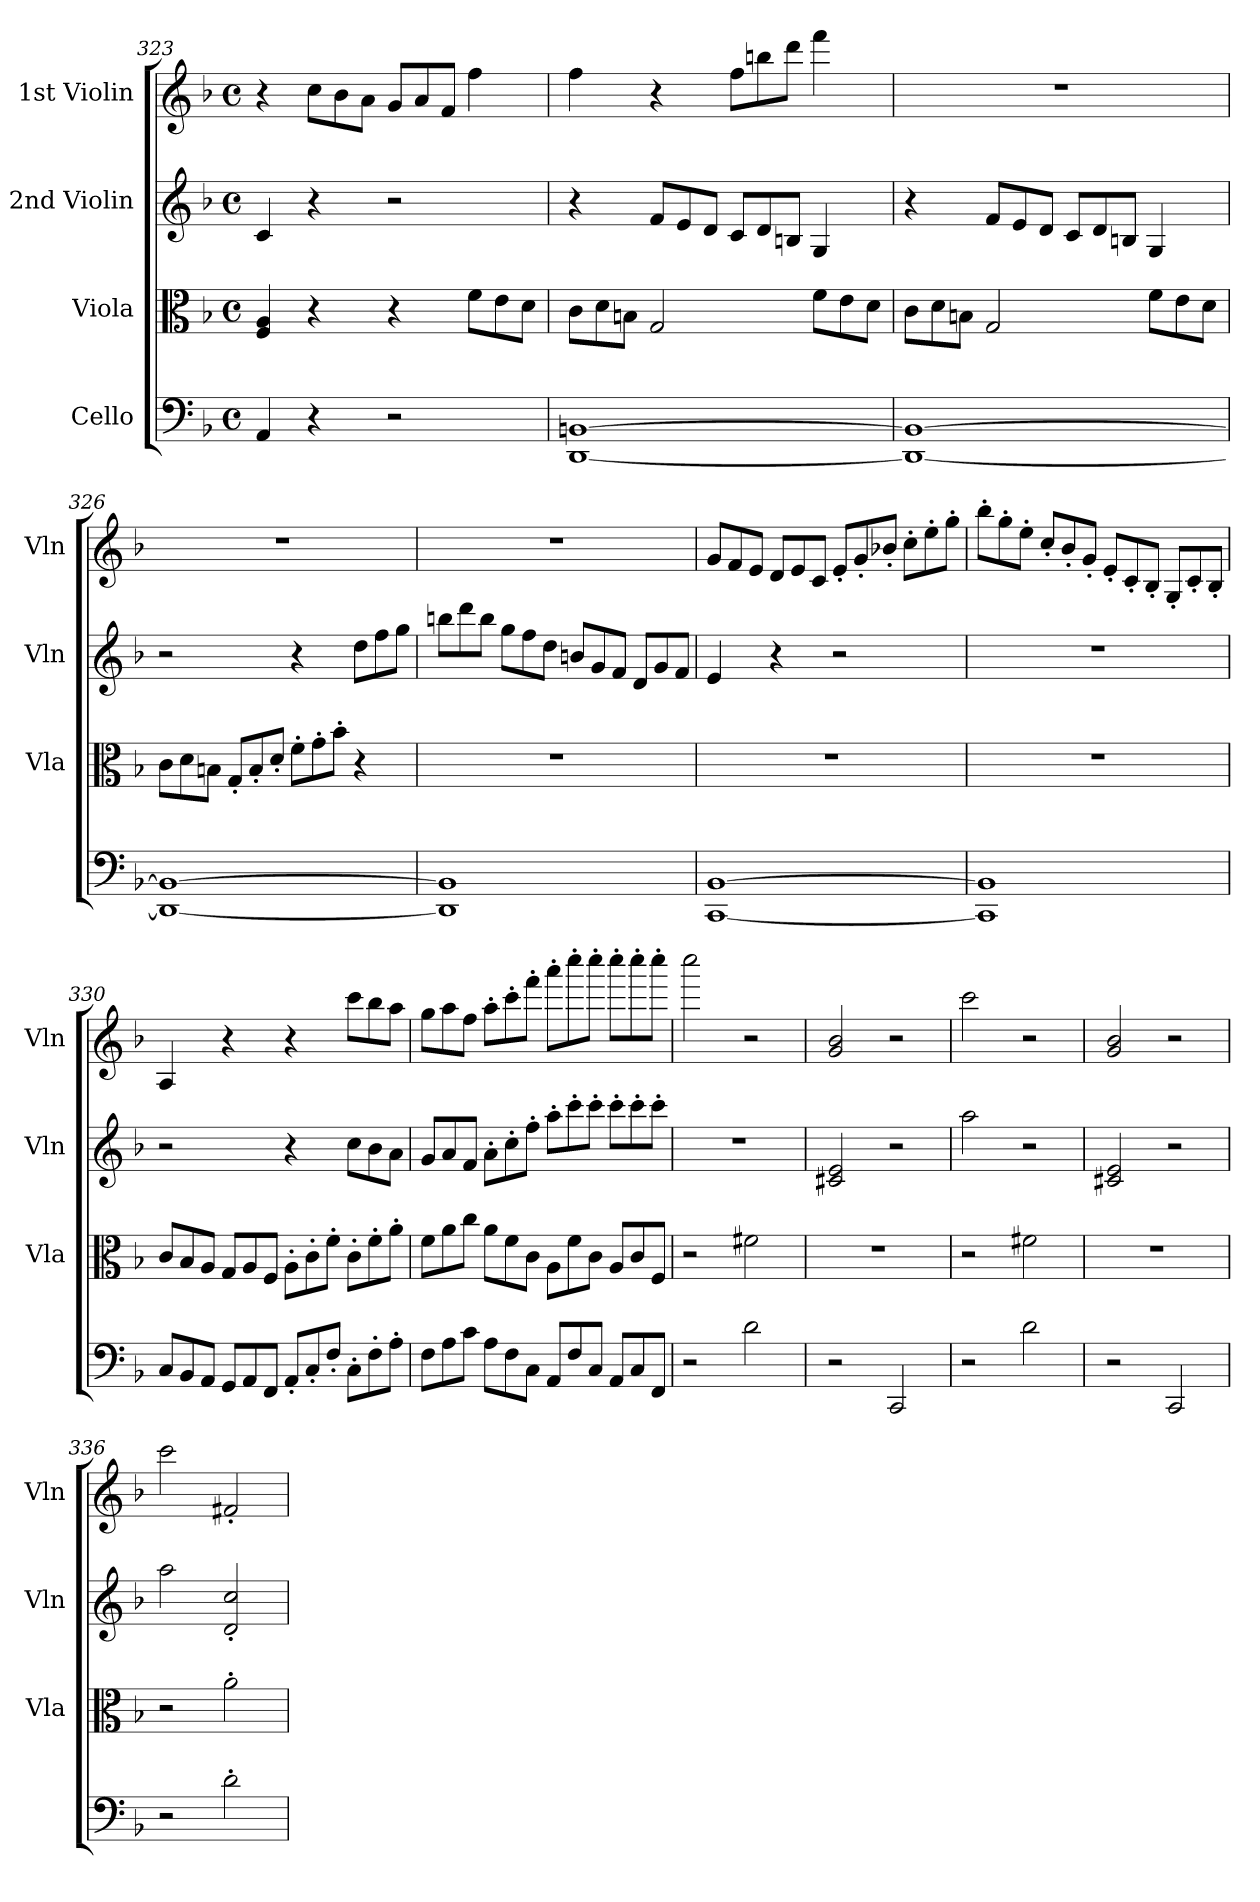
**kern	**kern	**kern	**kern
*part4	*part3	*part2	*part1
*staff4	*staff3	*staff2	*staff1
*I"Cello	*I"Viola	*I"2nd Violin	*I"1st Violin
*	*I'Vla	*I'Vln	*I'Vln
*clefF4	*clefC3	*clefG2	*clefG2
*k[b-]	*k[b-]	*k[b-]	*k[b-]
*M4/4	*M4/4	*M4/4	*M4/4
*met(c)	*met(c)	*met(c)	*met(c)
=323	=323	=323	=323
4AA/	4F/ 4A/	4c/	4r
*	*	*	*Xtuplet
4r	4r	4r	12cc\L
.	.	.	12b-\
.	.	.	12a\J
2r	4r	2r	12g/L
.	.	.	12a/
.	.	.	12f/J
*	*Xtuplet	*	*
.	12f\L	.	4ff\
.	12e\	.	.
.	12d\J	.	.
=324	=324	=324	=324
[1DD [1BBn	12c\L	4r	4ff\
.	12d\	.	.
.	12Bn\J	.	.
*	*	*Xtuplet	*
.	2G/	12f/L	4r
.	.	12e/	.
.	.	12d/J	.
.	.	12c/L	12ff\L
.	.	12d/	12bbn\
.	.	12Bn/J	12ddd\J
.	12f\L	4G/	4fff\
.	12e\	.	.
.	12d\J	.	.
!!LO:LB:g=z
=325	=325	=325	=325
1DD_ 1BB_	12c\L	4r	1r
.	12d\	.	.
.	12Bn\J	.	.
.	2G/	12f/L	.
.	.	12e/	.
.	.	12d/J	.
.	.	12c/L	.
.	.	12d/	.
.	.	12Bn/J	.
.	12f\L	4G/	.
.	12e\	.	.
.	12d\J	.	.
=326	=326	=326	=326
1DD_ 1BB_	12c\L	2r	1r
.	12d\	.	.
.	12Bn\J	.	.
.	12G'/L	.	.
.	12B'/	.	.
.	12d'/J	.	.
.	12f'\L	4r	.
.	12g'\	.	.
.	12b-'\J	.	.
.	4r	12dd\L	.
.	.	12ff\	.
.	.	12gg\J	.
!!LO:PB:g=z
=327	=327	=327	=327
1DD] 1BB]	1r	12bbn\L	1r
.	.	12ddd\	.
.	.	12bb\J	.
.	.	12gg\L	.
.	.	12ff\	.
.	.	12dd\J	.
.	.	12bn/L	.
.	.	12g/	.
.	.	12f/J	.
.	.	12d/L	.
.	.	12g/	.
.	.	12f/J	.
=328	=328	=328	=328
[1CC [1BB-	1r	4e/	12g/L
.	.	.	12f/
.	.	.	12e/J
.	.	4r	12d/L
.	.	.	12e/
.	.	.	12c/J
.	.	2r	12e'/L
.	.	.	12g'/
.	.	.	12b-X'/J
.	.	.	12cc'\L
.	.	.	12ee'\
.	.	.	12gg'\J
=329	=329	=329	=329
1CC] 1BB-]	1r	1r	12bb-'\L
.	.	.	12gg'\
.	.	.	12ee'\J
.	.	.	12cc'/L
.	.	.	12b-'/
.	.	.	12g'/J
.	.	.	12e'/L
.	.	.	12c'/
.	.	.	12B-'/J
.	.	.	12G'/L
.	.	.	12c'/
.	.	.	12B-'/J
!!LO:LB:g=z
=330	=330	=330	=330
*Xtuplet	*	*	*
12C/L	12c/L	2r	4A/
12BB-/	12B-/	.	.
12AA/J	12A/J	.	.
12GG/L	12G/L	.	4r
12AA/	12A/	.	.
12FF/J	12F/J	.	.
12AA'/L	12A'\L	4r	4r
12C'/	12c'\	.	.
12F'/J	12f'\J	.	.
12C'\L	12c'\L	12cc\L	12ccc\L
12F'\	12f'\	12b-\	12bb-\
12A'\J	12a'\J	12a\J	12aa\J
=331	=331	=331	=331
12F\L	12f\L	12g/L	12gg\L
12A\	12a\	12a/	12aa\
12c\J	12cc\J	12f/J	12ff\J
12A\L	12a\L	12a'\L	12aa'\L
12F\	12f\	12cc'\	12ccc'\
12C\J	12c\J	12ff'\J	12fff'\J
12AA/L	12A\L	12aa'\L	12aaa'\L
12F/	12f\	12ccc'\	12cccc'\
12C/J	12c\J	12ccc'\J	12cccc'\J
12AA/L	12A/L	12ccc'\L	12cccc'\L
12C/	12c/	12ccc'\	12cccc'\
12FF/J	12F/J	12ccc'\J	12cccc'\J
=332	=332	=332	=332
2r	2r	1r	2cccc\
2d\	2f#X\	.	2r
!!LO:PB:g=z
=333	=333	=333	=333
2r	1r	2c#X/ 2e/	2g/ 2b-/
2CC/	.	2r	2r
=334	=334	=334	=334
2r	2r	2aa\	2ccc\
2d\	2f#X\	2r	2r
=335	=335	=335	=335
2r	1r	2c#X/ 2e/	2g/ 2b-/
2CC/	.	2r	2r
=336	=336	=336	=336
2r	2r	2aa\	2ccc\
2d'\	2a'\	2d/' 2cc/'	2f#X'/
=	=	=	=
*-	*-	*-	*-
